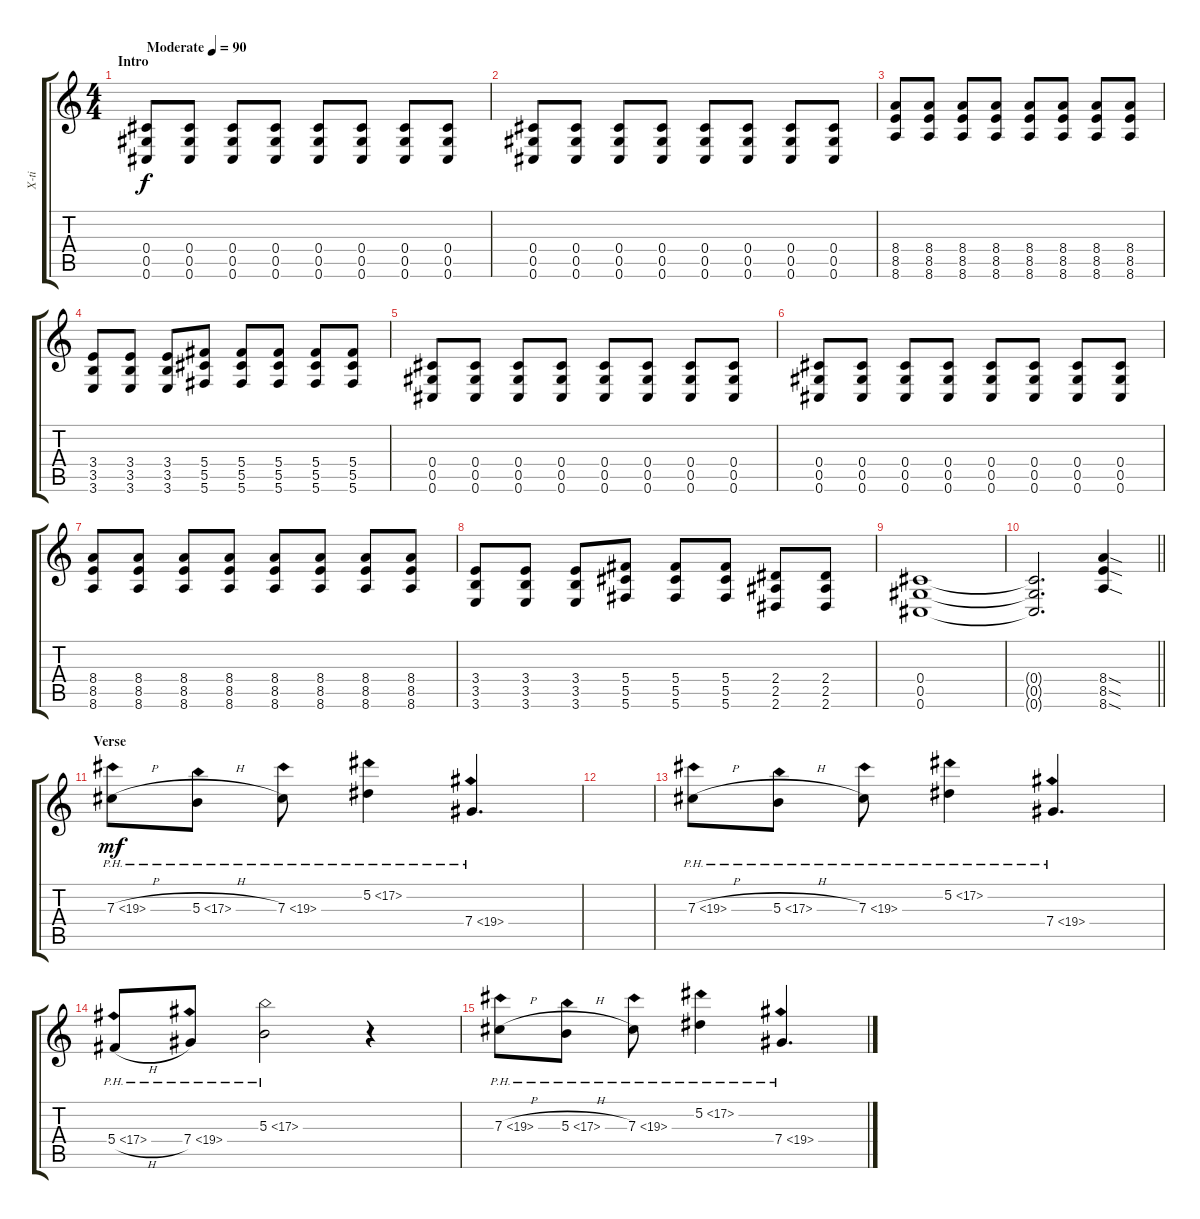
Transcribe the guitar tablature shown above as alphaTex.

\track ("X-ti" "X-ti") {instrument distortionguitar}
\staff {score tabs}
\tuning (Eb4 Bb3 Gb3 Db3 Ab2 Db2) {hide}
\ts (4 4)
\section ("" "Intro")
\tempo (90 "Moderate")
\clef g2
\ks c
(0.4 0.5 0.6).8{dy f instrument distortionguitar} (0.4 0.5 0.6).8 (0.4 0.5 0.6).8 (0.4 0.5 0.6).8 (0.4 0.5 0.6).8 (0.4 0.5 0.6).8 (0.4 0.5 0.6).8 (0.4 0.5 0.6).8 |
(0.4 0.5 0.6).8 (0.4 0.5 0.6).8 (0.4 0.5 0.6).8 (0.4 0.5 0.6).8 (0.4 0.5 0.6).8 (0.4 0.5 0.6).8 (0.4 0.5 0.6).8 (0.4 0.5 0.6).8 |
(8.4 8.5 8.6).8 (8.4 8.5 8.6).8 (8.4 8.5 8.6).8 (8.4 8.5 8.6).8 (8.4 8.5 8.6).8 (8.4 8.5 8.6).8 (8.4 8.5 8.6).8 (8.4 8.5 8.6).8 |
(3.4 3.5 3.6).8 (3.4 3.5 3.6).8 (3.4 3.5 3.6).8 (5.4 5.5 5.6).8 (5.4 5.5 5.6).8 (5.4 5.5 5.6).8 (5.4 5.5 5.6).8 (5.4 5.5 5.6).8 |
(0.4 0.5 0.6).8 (0.4 0.5 0.6).8 (0.4 0.5 0.6).8 (0.4 0.5 0.6).8 (0.4 0.5 0.6).8 (0.4 0.5 0.6).8 (0.4 0.5 0.6).8 (0.4 0.5 0.6).8 |
(0.4 0.5 0.6).8 (0.4 0.5 0.6).8 (0.4 0.5 0.6).8 (0.4 0.5 0.6).8 (0.4 0.5 0.6).8 (0.4 0.5 0.6).8 (0.4 0.5 0.6).8 (0.4 0.5 0.6).8 |
(8.4 8.5 8.6).8 (8.4 8.5 8.6).8 (8.4 8.5 8.6).8 (8.4 8.5 8.6).8 (8.4 8.5 8.6).8 (8.4 8.5 8.6).8 (8.4 8.5 8.6).8 (8.4 8.5 8.6).8 |
(3.4 3.5 3.6).8 (3.4 3.5 3.6).8 (3.4 3.5 3.6).8 (5.4 5.5 5.6).8 (5.4 5.5 5.6).8 (5.4 5.5 5.6).8 (2.4 2.5 2.6).8 (2.4 2.5 2.6).8 |
(0.4 0.5 0.6).1 |
\barLineRight lightlight
(0.4{t} 0.5{t} 0.6{t}).2{d} (8.4{sod} 8.5{sod} 8.6{sod}).4 |
\section ("" "Verse")
7.3{ph 12 h}.8{dy mf} 5.3{ph 12 h}.8 7.3{ph 12}.8 5.2{ph 12}.4 7.4{ph 12}.4{d} |
|
7.3{ph 12 h}.8 5.3{ph 12 h}.8 7.3{ph 12}.8 5.2{ph 12}.4 7.4{ph 12}.4{d} |
5.4{ph 12 h}.8 7.4{ph 12}.8 5.3{ph 12}.2 r.4 |
7.3{ph 12 h}.8 5.3{ph 12 h}.8 7.3{ph 12}.8 5.2{ph 12}.4 7.4{ph 12}.4{d}
